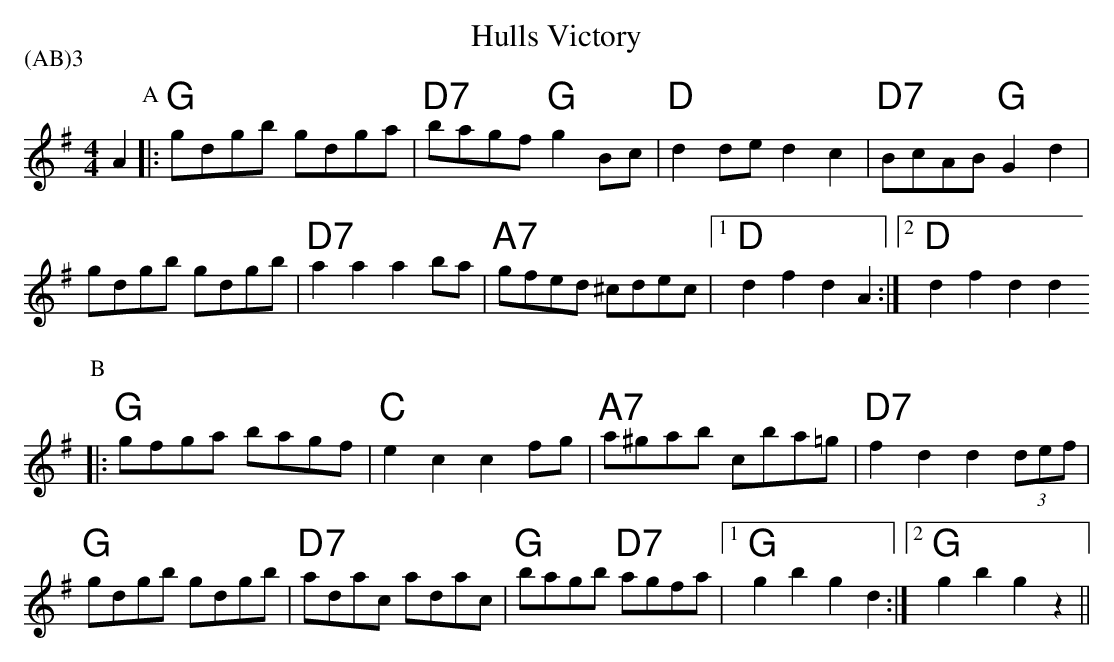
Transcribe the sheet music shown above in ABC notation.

X:1
T:Hulls Victory
P:(AB)3
L: 1/8
M: 4/4
K: G
A2 \
P:A
|: "G"  gdgb  gdga | "D7" bagf  "G" g2 Bc |  "D" d2 de d2 c2 | "D7" BcAB "G" G2 d2 |
gdgb gdgb  | "D7" a2 a2 a2 ba | "A7" gfed ^cdec |1  "D" d2 f2 d2 A2 :|2 "D" d2 f2 d2 d2
P:B
|: "G" gfga bagf  |  "C" e2 c2 c2 fg | "A7" a^gab cba=g | "D7" f2 d2 d2 (3def  |
"G" gdgb  gdgb   | "D7" adac adac   | "G" bagb "D7" agfa |1  "G" g2 b2 g2 d2 :|2  "G" g2 b2 g2 z2 ||
